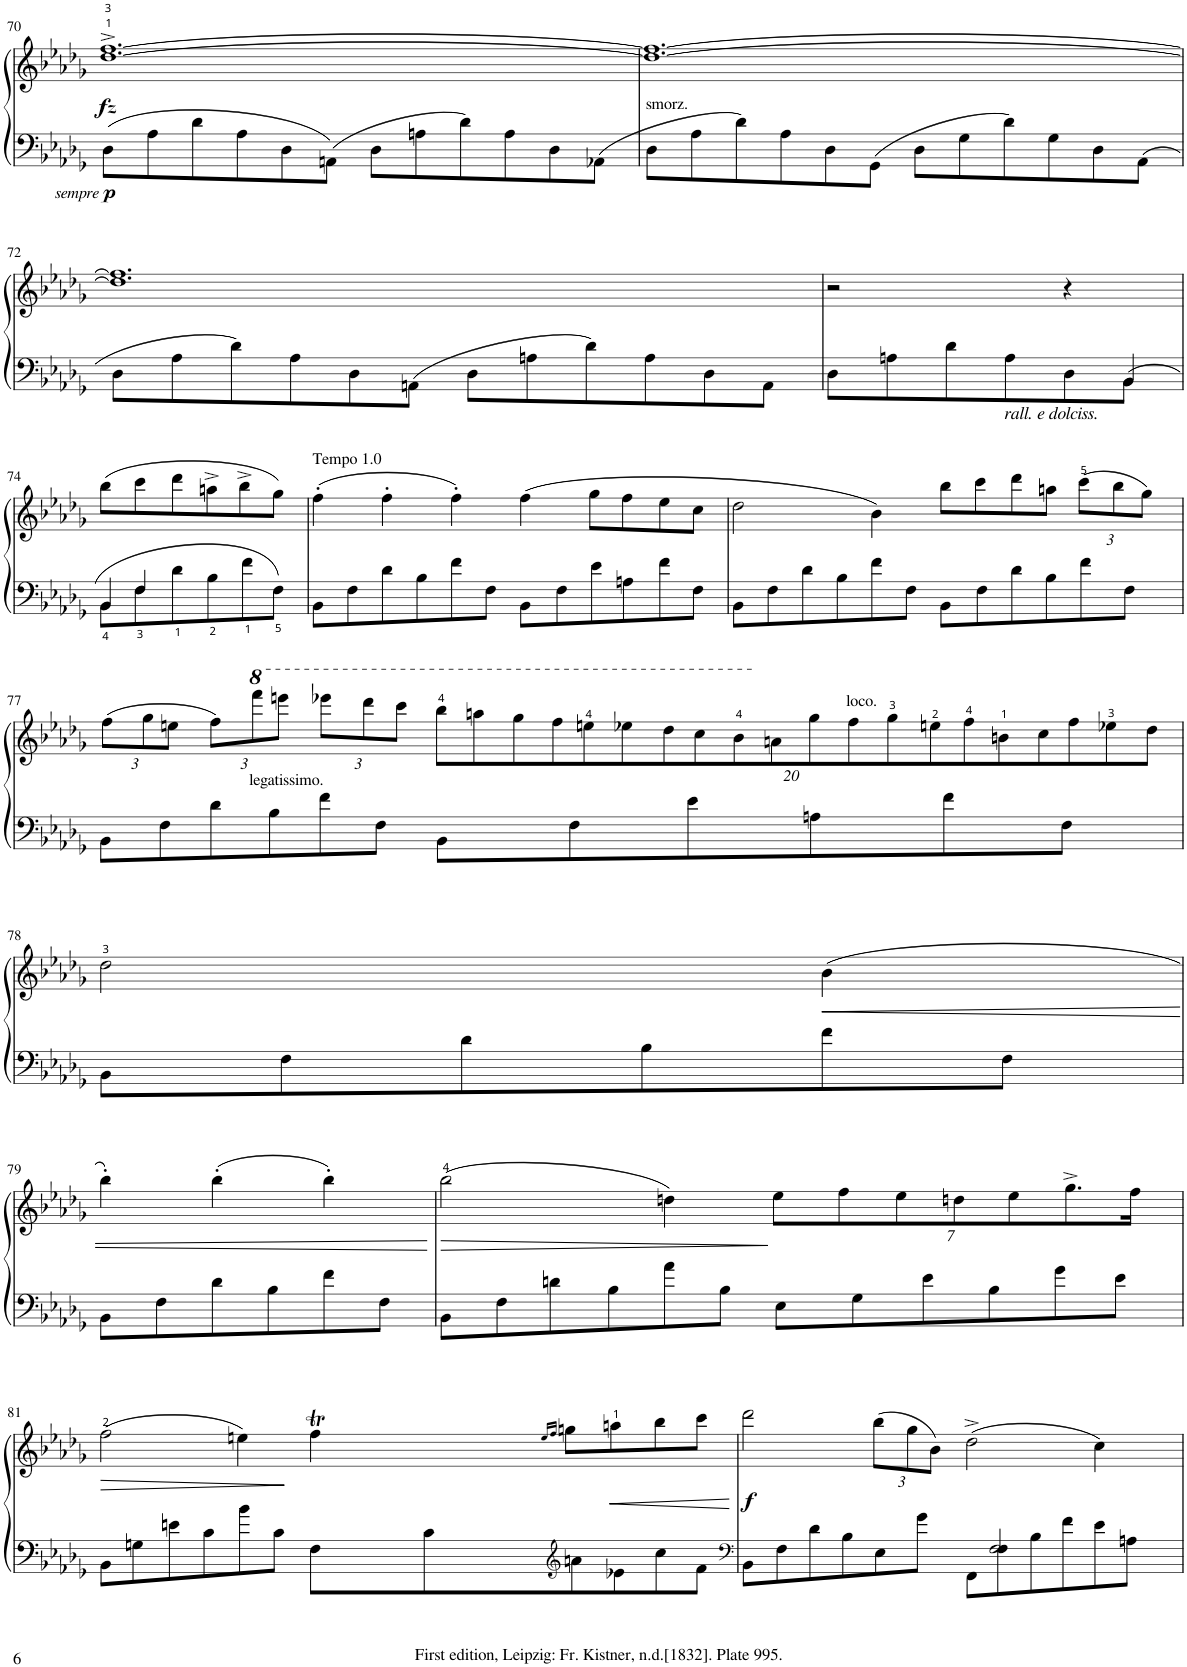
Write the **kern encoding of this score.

**kern	**kern	**dynam
*part1	*part1	*part1
*staff2	*staff1	*staff1/2
*I"Piano	*	*
*I'Pno	*	*
!!LO:PB:g=z
*clefF4	*clefG2	*
*k[b-e-a-d-g-]	*k[b-e-a-d-g-]	*
*M6/4	*M6/4	*
=70	=70	=70
!	!	!LO:DY:b=2
!	!	!LO:DY:n=1:b=2
!	!	!LO:DY:n=2:b
8D-\L	[>1.dd-^> [1.ff^>	other-dynamics p fz
8A-\	.	.
8d-\	.	.
8A-\	.	.
8D-\	.	.
8AAn\J	.	.
8D-\L	.	.
8An\	.	.
8d-\	.	.
8A\	.	.
8D-\	.	.
8AA-X\J	.	.
=71	=71	=71
!	!LO:TX:b:t=smorz.	!
8D-\L	1.dd-_ 1.ff_	.
8A-\	.	.
8d-\	.	.
8A-\	.	.
8D-\	.	.
8GG-\J	.	.
8D-\L	.	.
8G-\	.	.
8d-\	.	.
8G-\	.	.
8D-\	.	.
8AA-\J	.	.
!!LO:LB:g=z
=72	=72	=72
8D-\L	1.dd-] 1.ff]	.
8A-\	.	.
8d-\	.	.
8A-\	.	.
8D-\	.	.
8AAn\J	.	.
8D-\L	.	.
8An\	.	.
8d-\	.	.
8A\	.	.
8D-\	.	.
8AA\J	.	.
=73	=73	=73
*^	*	*
8D-\L	8ryy	2r	.
*v	*v	*	*
8An\	.	.
8d-\	.	.
!LO:TX:b:i:t=rall. e dolciss.	!	!
8A\	.	.
8D-\	4r	.
*^	*	*
8BB-\J	8BB-/	.	.
!!LO:LB:g=z
=74	=74	=74	=74
8BB-\L	8BB-/	(8bb-\L	.
8F\	4F/	8ccc\	.
8d-\	.	8ddd-\	.
8B-\	4.ryy	8aan^\	.
8f\	.	8bb-^\	.
8F\J	.	8gg-\J)	.
*v	*v	*	*
=75	=75	=75
!	!LO:TX:a:t=Tempo 1.0	!
8BB-\L	(4ff'\	.
8F\	.	.
8d-\	4ff'\	.
8B-\	.	.
8f\	4ff'\)	.
8F\J	.	.
8BB-\L	(4ff\	.
8F\	.	.
8e-\	8gg-\L	.
8An\	8ff\	.
8f\	8ee-\	.
8F\J	8cc\J	.
=76	=76	=76
8BB-\L	2dd-\	.
8F\	.	.
8d-\	.	.
8B-\	.	.
8f\	4b-\)	.
8F\J	.	.
8BB-\L	8bb-\L	.
8F\	8ccc\	.
8d-\	8ddd-\	.
8B-\	8aan\J	.
*	*Xbrackettup	*
8f\	(12ccc\L	.
.	12bb-\	.
8F\J	.	.
.	12gg-\J)	.
!!LO:LB:g=z
=77	=77	=77
8BB-\L	(12ff\L	.
.	12gg-\	.
8F\	.	.
.	12een\J	.
8d-\	12ff\L)	.
*	*8va	*
!	!LO:TX:b:t=legatissimo.	!
.	12ffff\	.
8B-\	.	.
.	12eeeen\J	.
8f\	12eeee-X\L	.
.	12dddd-\	.
8F\J	.	.
.	12cccc\J	.
8BB-\L	80%3bbb-\L	.
.	80%3aaan\	.
.	80%3ggg-\	.
.	80%3fff\	.
8F\	.	.
.	80%3eeen\	.
.	80%3eee-X\	.
.	80%3ddd-\	.
8e-\	.	.
.	80%3ccc\	.
.	80%3bb-\	.
*	*X8va	*
.	80%3an\	.
8An\	80%3gg-\	.
!	!LO:TX:a:t=loco.	!
.	80%3ff\	.
.	80%3gg-\	.
.	80%3een\	.
8f\	.	.
.	80%3ff\	.
.	80%3bn\	.
.	80%3cc\	.
8F\J	.	.
.	80%3ff\	.
.	80%3ee-X\	.
.	80%3dd-\J	.
!!LO:LB:g=z
=78	=78	=78
8BB-\L	2dd-\	.
8F\	.	.
8d-\	.	.
8B-\	.	.
!	!	!LO:HP:b
8f\	(4b-\	<
8F\J	.	.
!!LO:LB:g=z
=79	=79	=79
8BB-\L	4bb-'\)	.
8F\	.	.
8d-\	(4bb-'\	.
8B-\	.	.
8f\	4bb-'\)	.
8F\J	.	.
.	.	[
=80	=80	=80
!	!	!LO:HP:b
8BB-\L	(2bb-\	>
8F\	.	.
8dn\	.	.
8B-\	.	.
8a-\	4ddn\)	.
8B-\J	.	.
8E-\L	28%3ee-\L	]
.	28%3ff\	.
8G-\	.	.
.	28%3ee-\	.
8e-\	.	.
.	28%3ddn\	.
8B-\	.	.
.	28%3ee-\	.
8g-\	.	.
.	28%3.gg-^\	.
8e-\J	.	.
.	56%3ff\Jk	.
!!LO:LB:g=z
=81	=81	=81
!	!	!LO:HP:b
*	*^	*
8BB-\L	(2ff\	2.ryy	>
8Gn\	.	.	.
8en\	.	.	.
8c\	.	.	.
8b-\	4een\)	.	.
8c\J	.	.	.
8F\L	4fft\	32ff!LLL	]
.	.	32gg-!	.
.	.	32ff!	.
.	.	32gg-!	.
8c\	.	40ff!	.
.	.	40gg-!	.
.	.	40ff!	.
.	.	40ee!	.
.	.	40ff!JJJ	.
*clefG2	*	*	*
.	16qee/LL	.	.
.	16qff/JJ	.	.
8an\	8ggn\L	2ryy	.
8e-X\	8aan\	.	.
8cc\	8bb-\	.	.
8f\J	8ccc\J	.	.
=82	=82	=82	=82
*clefF4	*	*	*
*^	*	*	*
!	!	!	!	!LO:DY:b
8BB-\L	2..ryy	2ddd-\	4ryy	f
8F\	.	.	.	.
*	*	*v	*v	*
8d-\	.	.	.
8B-\	.	.	.
8E-\	.	(12bb-\L	.
.	.	12gg-\	.
8g-\J	.	.	.
.	.	12b-\J)	.
8FF\L	.	(2dd-^\	.
8F\	2F/	.	.
8B-\	.	.	.
8f\	.	.	.
*	*	*^	*
8e-\	.	4cc\)	8..cc!L	.
8An\J	8ryy	.	.	.
.	.	.	32b-!Jkk	.
*v	*v	*	*	*
*	*v	*v	*
=	=	=
*-	*-	*-
